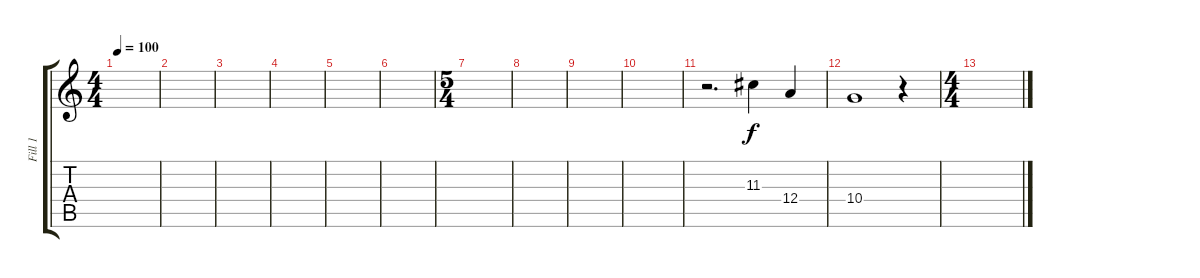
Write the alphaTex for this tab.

\track ("Fill 1" "Fill 1") {instrument distortionguitar}
\staff {score tabs}
\tuning (B3 Gb3 D3 A2 E2 B1) {hide}
\ts (4 4)
\tempo 100
\clef g2
\ks c
|
|
|
|
|
|
\ts (5 4)
|
|
|
|
r.2{d} 11.3.4 12.4.4 |
10.4.1 r.4 |
\ts (4 4)
